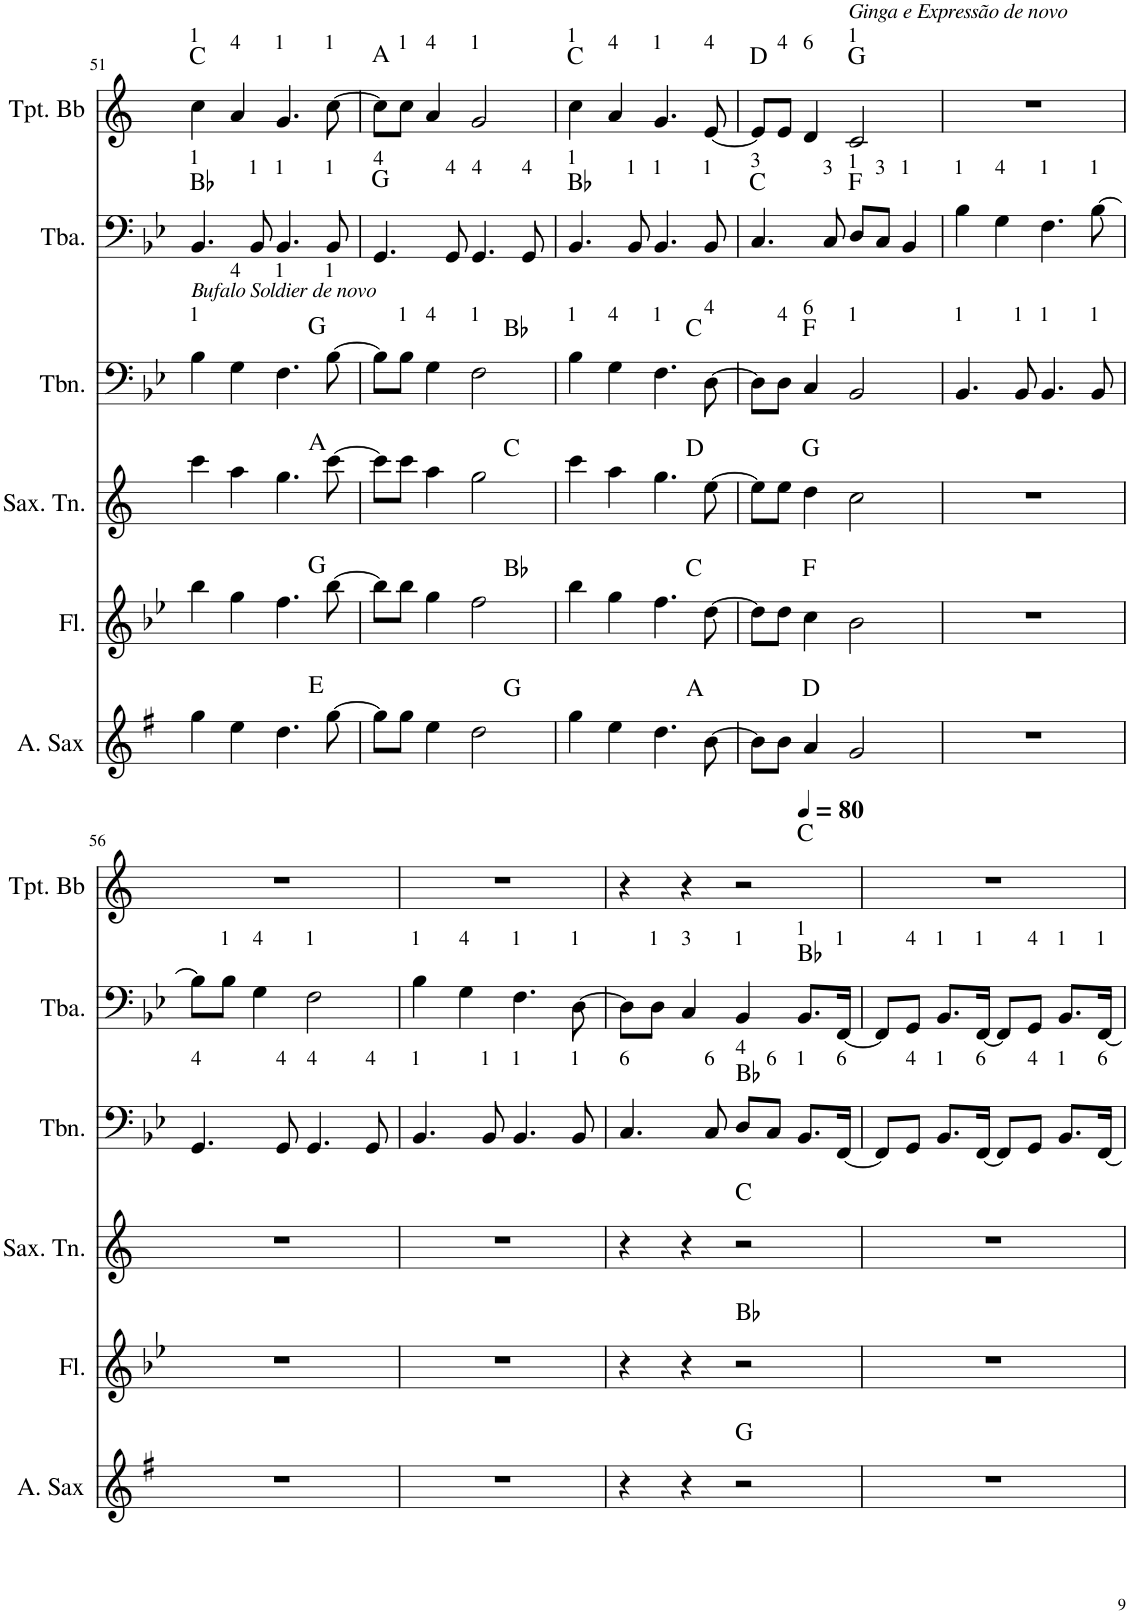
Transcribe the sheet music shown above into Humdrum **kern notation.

**kern	**harte	**kern	**harte	**kern	**harte	**kern	**harte	**kern	**harte	**kern	**harte
*part6	*part6	*part5	*part5	*part4	*part4	*part3	*part3	*part2	*part2	*part1	*part1
*staff6	*	*staff5	*	*staff4	*	*staff3	*	*staff2	*	*staff1	*
*I"Saxofone Alto	*	*I"Flauta Transversal	*	*I"Saxofone Tenor	*	*I"Trombone	*	*I"Tuba	*	*I"Trompete Bb	*
*	*	*I'Fl.	*	*I'Sax. Tn.	*	*I'Tbn.	*	*I'Tba.	*	*I'Tpt. Bb	*
!!LO:PB:g=z
*clefG2	*	*clefG2	*	*clefG2	*	*clefF4	*	*clefF4	*	*clefG2	*
*Trd5c9	*	*	*	*Trd8c14	*	*	*	*	*	*Trd1c2	*
*k[f#]	*	*k[b-e-]	*	*k[]	*	*k[b-e-]	*	*k[b-e-]	*	*k[]	*
*M4/4	*	*M4/4	*	*M4/4	*	*M4/4	*	*M4/4	*	*M4/4	*
=51	=51	=51	=51	=51	=51	=51	=51	=51	=51	=51	=51
!	!	!	!	!	!	!	!	!	!	!LO:TX:a:t=1	!
!	!	!	!	!	!	!	!	!LO:TX:a:t=1	!	!	!
!	!	!	!	!	!	!LO:TX:a:t=1	!	!	!	!	!
!	!	!	!	!	!	!LO:TX:a:i:t=Bufalo Soldier de novo	!	!	!	!	!
*^	*	*^	*	*^	*	*^	*	*	*	*	*
4gg\	2.ryy	.	4bb-\	2.ryy	.	4ccc\	2.ryy	.	4B-\	2.ryy	.	4.BB-/	Bb:maj	4cc\	C:maj
!	!	!	!	!	!	!	!	!	!	!	!	!	!	!LO:TX:a:t=4	!
!	!	!	!	!	!	!	!	!	!LO:TX:a:t=4	!	!	!	!	!	!
4ee\	.	.	4gg\	.	.	4aa\	.	.	4G\	.	.	.	.	4a/	.
!	!	!	!	!	!	!	!	!	!	!	!	!LO:TX:a:t=1	!	!	!
.	.	.	.	.	.	.	.	.	.	.	.	8BB-/	.	.	.
!	!	!	!	!	!	!	!	!	!	!	!	!	!	!LO:TX:a:t=1	!
!	!	!	!	!	!	!	!	!	!	!	!	!LO:TX:a:t=1	!	!	!
!	!	!	!	!	!	!	!	!	!LO:TX:a:t=1	!	!	!	!	!	!
4.dd\	.	.	4.ff\	.	.	4.gg\	.	.	4.F\	.	.	4.BB-/	.	4.g/	.
.	4ryy	E:maj	.	4ryy	G:maj	.	4ryy	A:maj	.	4ryy	G:maj	.	.	.	.
!	!	!	!	!	!	!	!	!	!	!	!	!	!	!LO:TX:a:t=1	!
!	!	!	!	!	!	!	!	!	!	!	!	!LO:TX:a:t=1	!	!	!
!	!	!	!	!	!	!	!	!	!LO:TX:a:t=1	!	!	!	!	!	!
[8ggn\	.	.	[8bb-\	.	.	[8cccn\	.	.	[8B-\	.	.	8BB-/	.	[8cc\	.
=52	=52	=52	=52	=52	=52	=52	=52	=52	=52	=52	=52	=52	=52	=52	=52
!	!	!	!	!	!	!	!	!	!	!	!	!LO:TX:a:t=4	!	!	!
8gg\L]	2.ryy	.	8bb-\L]	2.ryy	.	8ccc\L]	2.ryy	.	8B-\L]	2.ryy	.	4.GG/	G:maj	8ccn\L]	A:maj
!	!	!	!	!	!	!	!	!	!	!	!	!	!	!LO:TX:a:t=1	!
!	!	!	!	!	!	!	!	!	!LO:TX:a:t=1	!	!	!	!	!	!
8gg\J	.	.	8bb-\J	.	.	8ccc\J	.	.	8B-\J	.	.	.	.	8cc\J	.
!	!	!	!	!	!	!	!	!	!	!	!	!	!	!LO:TX:a:t=4	!
!	!	!	!	!	!	!	!	!	!LO:TX:a:t=4	!	!	!	!	!	!
4ee\	.	.	4gg\	.	.	4aa\	.	.	4G\	.	.	.	.	4a/	.
!	!	!	!	!	!	!	!	!	!	!	!	!LO:TX:a:t=4	!	!	!
.	.	.	.	.	.	.	.	.	.	.	.	8GG/	.	.	.
!	!	!	!	!	!	!	!	!	!	!	!	!	!	!LO:TX:a:t=1	!
!	!	!	!	!	!	!	!	!	!	!	!	!LO:TX:a:t=4	!	!	!
!	!	!	!	!	!	!	!	!	!LO:TX:a:t=1	!	!	!	!	!	!
2dd\	.	.	2ff\	.	.	2gg\	.	.	2F\	.	.	4.GG/	.	2g/	.
.	4ryy	G:maj	.	4ryy	Bb:maj	.	4ryy	C:maj	.	4ryy	Bb:maj	.	.	.	.
!	!	!	!	!	!	!	!	!	!	!	!	!LO:TX:a:t=4	!	!	!
.	.	.	.	.	.	.	.	.	.	.	.	8GG/	.	.	.
=53	=53	=53	=53	=53	=53	=53	=53	=53	=53	=53	=53	=53	=53	=53	=53
!	!	!	!	!	!	!	!	!	!	!	!	!	!	!LO:TX:a:t=1	!
!	!	!	!	!	!	!	!	!	!	!	!	!LO:TX:a:t=1	!	!	!
!	!	!	!	!	!	!	!	!	!LO:TX:a:t=1	!	!	!	!	!	!
4gg\	2.ryy	.	4bb-\	2.ryy	.	4ccc\	2.ryy	.	4B-\	2.ryy	.	4.BB-/	Bb:maj	4cc\	C:maj
!	!	!	!	!	!	!	!	!	!	!	!	!	!	!LO:TX:a:t=4	!
!	!	!	!	!	!	!	!	!	!LO:TX:a:t=4	!	!	!	!	!	!
4ee\	.	.	4gg\	.	.	4aa\	.	.	4G\	.	.	.	.	4a/	.
!	!	!	!	!	!	!	!	!	!	!	!	!LO:TX:a:t=1	!	!	!
.	.	.	.	.	.	.	.	.	.	.	.	8BB-/	.	.	.
!	!	!	!	!	!	!	!	!	!	!	!	!	!	!LO:TX:a:t=1	!
!	!	!	!	!	!	!	!	!	!	!	!	!LO:TX:a:t=1	!	!	!
!	!	!	!	!	!	!	!	!	!LO:TX:a:t=1	!	!	!	!	!	!
4.dd\	.	.	4.ff\	.	.	4.gg\	.	.	4.F\	.	.	4.BB-/	.	4.g/	.
.	4ryy	A:maj	.	4ryy	C:maj	.	4ryy	D:maj	.	4ryy	C:maj	.	.	.	.
!	!	!	!	!	!	!	!	!	!	!	!	!	!	!LO:TX:a:t=4	!
!	!	!	!	!	!	!	!	!	!	!	!	!LO:TX:a:t=1	!	!	!
!	!	!	!	!	!	!	!	!	!LO:TX:a:t=4	!	!	!	!	!	!
[8b\	.	.	[8dd\	.	.	[8ee\	.	.	[8D\	.	.	8BB-/	.	[8e/	.
=54	=54	=54	=54	=54	=54	=54	=54	=54	=54	=54	=54	=54	=54	=54	=54
!	!	!	!	!	!	!	!	!	!	!	!	!LO:TX:a:t=3	!	!	!
*v	*v	*	*	*	*	*v	*v	*	*v	*v	*	*	*	*	*
*	*	*v	*v	*	*	*	*	*	*	*	*	*
8b\L]	.	8dd\L]	.	8ee\L]	.	8D\L]	.	4.C/	C:maj	8e/L]	D:maj
!	!	!	!	!	!	!	!	!	!	!LO:TX:a:t=4	!
!	!	!	!	!	!	!LO:TX:a:t=4	!	!	!	!	!
8b\J	.	8dd\J	.	8ee\J	.	8D\J	.	.	.	8e/J	.
!	!	!	!	!	!	!	!	!	!	!LO:TX:a:t=6	!
!	!	!	!	!	!	!LO:TX:a:t=6	!	!	!	!	!
4a/	D:maj	4cc\	F:maj	4dd\	G:maj	4C/	F:maj	.	.	4d/	.
!	!	!	!	!	!	!	!	!LO:TX:a:t=3	!	!	!
.	.	.	.	.	.	.	.	8C/	.	.	.
!	!	!	!	!	!	!	!	!	!	!LO:TX:a:t=1	!
!	!	!	!	!	!	!	!	!	!	!LO:TX:a:i:t=Ginga e Expressão de novo	!
!	!	!	!	!	!	!	!	!LO:TX:a:t=1	!	!	!
!	!	!	!	!	!	!LO:TX:a:t=1	!	!	!	!	!
2g/	.	2b-\	.	2cc\	.	2BB-/	.	8D/L	F:maj	2c/	G:maj
!	!	!	!	!	!	!	!	!LO:TX:a:t=3	!	!	!
.	.	.	.	.	.	.	.	8C/J	.	.	.
!	!	!	!	!	!	!	!	!LO:TX:a:t=1	!	!	!
.	.	.	.	.	.	.	.	4BB-/	.	.	.
=55	=55	=55	=55	=55	=55	=55	=55	=55	=55	=55	=55
!	!	!	!	!	!	!	!	!LO:TX:a:t=1	!	!	!
!	!	!	!	!	!	!LO:TX:a:t=1	!	!	!	!	!
1r	.	1r	.	1r	.	4.BB-/	.	4B-\	.	1r	.
!	!	!	!	!	!	!	!	!LO:TX:a:t=4	!	!	!
.	.	.	.	.	.	.	.	4G\	.	.	.
!	!	!	!	!	!	!LO:TX:a:t=1	!	!	!	!	!
.	.	.	.	.	.	8BB-/	.	.	.	.	.
!	!	!	!	!	!	!	!	!LO:TX:a:t=1	!	!	!
!	!	!	!	!	!	!LO:TX:a:t=1	!	!	!	!	!
.	.	.	.	.	.	4.BB-/	.	4.F\	.	.	.
!	!	!	!	!	!	!	!	!LO:TX:a:t=1	!	!	!
!	!	!	!	!	!	!LO:TX:a:t=1	!	!	!	!	!
.	.	.	.	.	.	8BB-/	.	[8B-\	.	.	.
!!LO:LB:g=z
=56	=56	=56	=56	=56	=56	=56	=56	=56	=56	=56	=56
!	!	!	!	!	!	!LO:TX:a:t=4	!	!	!	!	!
1r	.	1r	.	1r	.	4.GG/	.	8B-\L]	.	1r	.
!	!	!	!	!	!	!	!	!LO:TX:a:t=1	!	!	!
.	.	.	.	.	.	.	.	8B-\J	.	.	.
!	!	!	!	!	!	!	!	!LO:TX:a:t=4	!	!	!
.	.	.	.	.	.	.	.	4G\	.	.	.
!	!	!	!	!	!	!LO:TX:a:t=4	!	!	!	!	!
.	.	.	.	.	.	8GG/	.	.	.	.	.
!	!	!	!	!	!	!	!	!LO:TX:a:t=1	!	!	!
!	!	!	!	!	!	!LO:TX:a:t=4	!	!	!	!	!
.	.	.	.	.	.	4.GG/	.	2F\	.	.	.
!	!	!	!	!	!	!LO:TX:a:t=4	!	!	!	!	!
.	.	.	.	.	.	8GG/	.	.	.	.	.
=57	=57	=57	=57	=57	=57	=57	=57	=57	=57	=57	=57
!	!	!	!	!	!	!	!	!LO:TX:a:t=1	!	!	!
!	!	!	!	!	!	!LO:TX:a:t=1	!	!	!	!	!
1r	.	1r	.	1r	.	4.BB-/	.	4B-\	.	1r	.
!	!	!	!	!	!	!	!	!LO:TX:a:t=4	!	!	!
.	.	.	.	.	.	.	.	4G\	.	.	.
!	!	!	!	!	!	!LO:TX:a:t=1	!	!	!	!	!
.	.	.	.	.	.	8BB-/	.	.	.	.	.
!	!	!	!	!	!	!	!	!LO:TX:a:t=1	!	!	!
!	!	!	!	!	!	!LO:TX:a:t=1	!	!	!	!	!
.	.	.	.	.	.	4.BB-/	.	4.F\	.	.	.
!	!	!	!	!	!	!	!	!LO:TX:a:t=1	!	!	!
!	!	!	!	!	!	!LO:TX:a:t=1	!	!	!	!	!
.	.	.	.	.	.	8BB-/	.	[8D\	.	.	.
=58	=58	=58	=58	=58	=58	=58	=58	=58	=58	=58	=58
!	!	!	!	!	!	!LO:TX:a:t=6	!	!	!	!	!
*	*	*	*	*	*	*	*	*	*	*^	*
4r	.	4r	.	4r	.	4.C/	.	8D\L]	.	4r	2.ryy	.
!	!	!	!	!	!	!	!	!LO:TX:a:t=1	!	!	!	!
.	.	.	.	.	.	.	.	8D\J	.	.	.	.
!	!	!	!	!	!	!	!	!LO:TX:a:t=3	!	!	!	!
4r	.	4r	.	4r	.	.	.	4C/	.	4r	.	.
!	!	!	!	!	!	!LO:TX:a:t=6	!	!	!	!	!	!
.	.	.	.	.	.	8C/	.	.	.	.	.	.
!	!	!	!	!	!	!	!	!LO:TX:a:t=1	!	!	!	!
!	!	!	!	!	!	!LO:TX:a:t=4	!	!	!	!	!	!
2r	G:maj	2r	Bb:maj	2r	C:maj	8D/L	Bb:maj	4BB-/	.	2r	.	.
!	!	!	!	!	!	!LO:TX:a:t=6	!	!	!	!	!	!
.	.	.	.	.	.	8C/J	.	.	.	.	.	.
*	*	*	*	*	*	*	*	*	*	*MM80	*	*
!	!	!	!	!	!	!	!	!LO:TX:a:t=1	!	!	!	!
!	!	!	!	!	!	!LO:TX:a:t=1	!	!	!	!	!	!
.	.	.	.	.	.	8.BB-/L	.	8.BB-/L	Bb:maj	.	4ryy	C:maj
!	!	!	!	!	!	!	!	!LO:TX:a:t=1	!	!	!	!
!	!	!	!	!	!	!LO:TX:a:t=6	!	!	!	!	!	!
.	.	.	.	.	.	[16FF/Jk	.	[16FF/Jk	.	.	.	.
*	*	*	*	*	*	*	*	*	*	*v	*v	*
=59	=59	=59	=59	=59	=59	=59	=59	=59	=59	=59	=59
1r	.	1r	.	1r	.	8FF/L]	.	8FF/L]	.	1r	.
!	!	!	!	!	!	!	!	!LO:TX:a:t=4	!	!	!
!	!	!	!	!	!	!LO:TX:a:t=4	!	!	!	!	!
.	.	.	.	.	.	8GG/J	.	8GG/J	.	.	.
!	!	!	!	!	!	!	!	!LO:TX:a:t=1	!	!	!
!	!	!	!	!	!	!LO:TX:a:t=1	!	!	!	!	!
.	.	.	.	.	.	8.BB-/L	.	8.BB-/L	.	.	.
!	!	!	!	!	!	!	!	!LO:TX:a:t=1	!	!	!
!	!	!	!	!	!	!LO:TX:a:t=6	!	!	!	!	!
.	.	.	.	.	.	[16FF/Jk	.	[16FF/Jk	.	.	.
.	.	.	.	.	.	8FF/L]	.	8FF/L]	.	.	.
!	!	!	!	!	!	!	!	!LO:TX:a:t=4	!	!	!
!	!	!	!	!	!	!LO:TX:a:t=4	!	!	!	!	!
.	.	.	.	.	.	8GG/J	.	8GG/J	.	.	.
!	!	!	!	!	!	!	!	!LO:TX:a:t=1	!	!	!
!	!	!	!	!	!	!LO:TX:a:t=1	!	!	!	!	!
.	.	.	.	.	.	8.BB-/L	.	8.BB-/L	.	.	.
!	!	!	!	!	!	!	!	!LO:TX:a:t=1	!	!	!
!	!	!	!	!	!	!LO:TX:a:t=6	!	!	!	!	!
.	.	.	.	.	.	[16FF/Jk	.	[16FF/Jk	.	.	.
=	=	=	=	=	=	=	=	=	=	=	=
*-	*-	*-	*-	*-	*-	*-	*-	*-	*-	*-	*-
